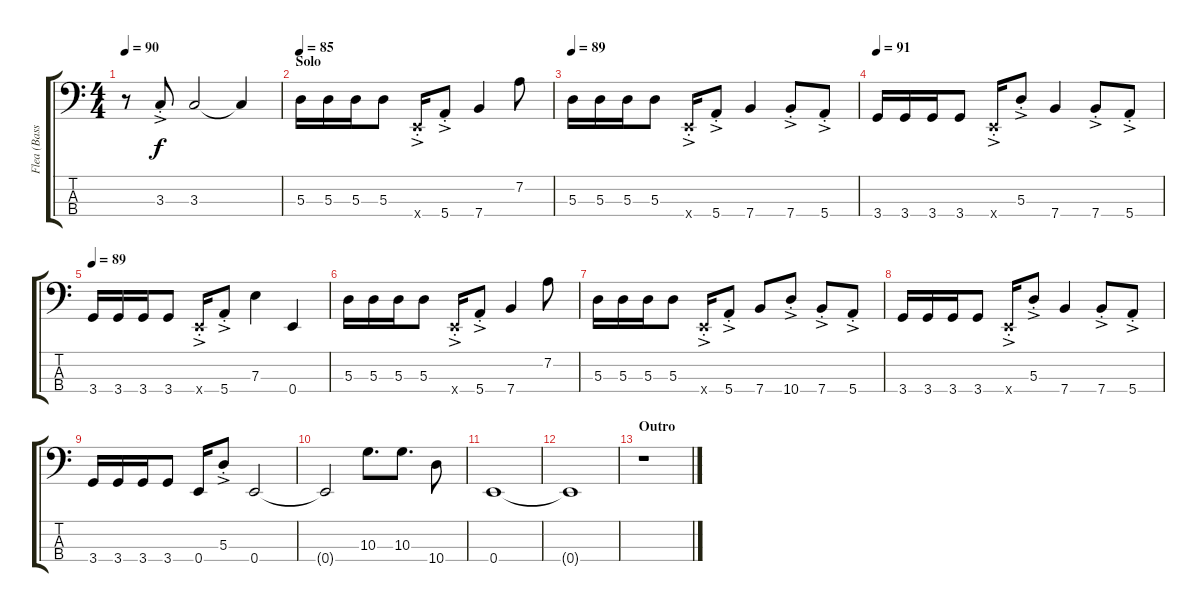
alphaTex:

\track ("Flea (Bass)" "Flea (Bass") {instrument electricbassfinger}
\staff {score tabs}
\tuning (G2 D2 A1 E1) {hide}
\ts (4 4)
\tempo 90
\clef f4
\ks c
r.8{dy f} 3.3{ac st}.8 3.3.2 3.3{t}.4 |
\section ("" "Solo")
\tempo 85
5.3.16 5.3.16 5.3.16 5.3.8 0.4{ac st x}.16 5.4{ac st}.8 7.4.4 7.2.8 |
\tempo 89
5.3.16 5.3.16 5.3.16 5.3.8 0.4{ac st x}.16 5.4{ac st}.8 7.4.4 7.4{ac st}.8 5.4{ac st}.8 |
\tempo 91
3.4.16 3.4.16 3.4.16 3.4.8 0.4{ac st x}.16 5.3{ac st}.8 7.4.4 7.4{ac st}.8 5.4{ac st}.8 |
\tempo 89
3.4.16 3.4.16 3.4.16 3.4.8 0.4{ac st x}.16 5.4{ac st}.8 7.3.4 0.4.4 |
5.3.16 5.3.16 5.3.16 5.3.8 0.4{ac st x}.16 5.4{ac st}.8 7.4.4 7.2.8 |
5.3.16 5.3.16 5.3.16 5.3.8 0.4{ac st x}.16 5.4{ac st}.8 7.4.8 10.4{ac st}.8 7.4{ac st}.8 5.4{ac st}.8 |
3.4.16 3.4.16 3.4.16 3.4.8 0.4{ac st x}.16 5.3{ac st}.8 7.4.4 7.4{ac st}.8 5.4{ac st}.8 |
3.4.16 3.4.16 3.4.16 3.4.8 0.4.16 5.3{ac st}.8 0.4.2 |
0.4{t}.2 10.3.8{d} 10.3.8{d} 10.4.8 |
0.4.1 |
0.4{t}.1 |
\section ("" "Outro")
r.1
